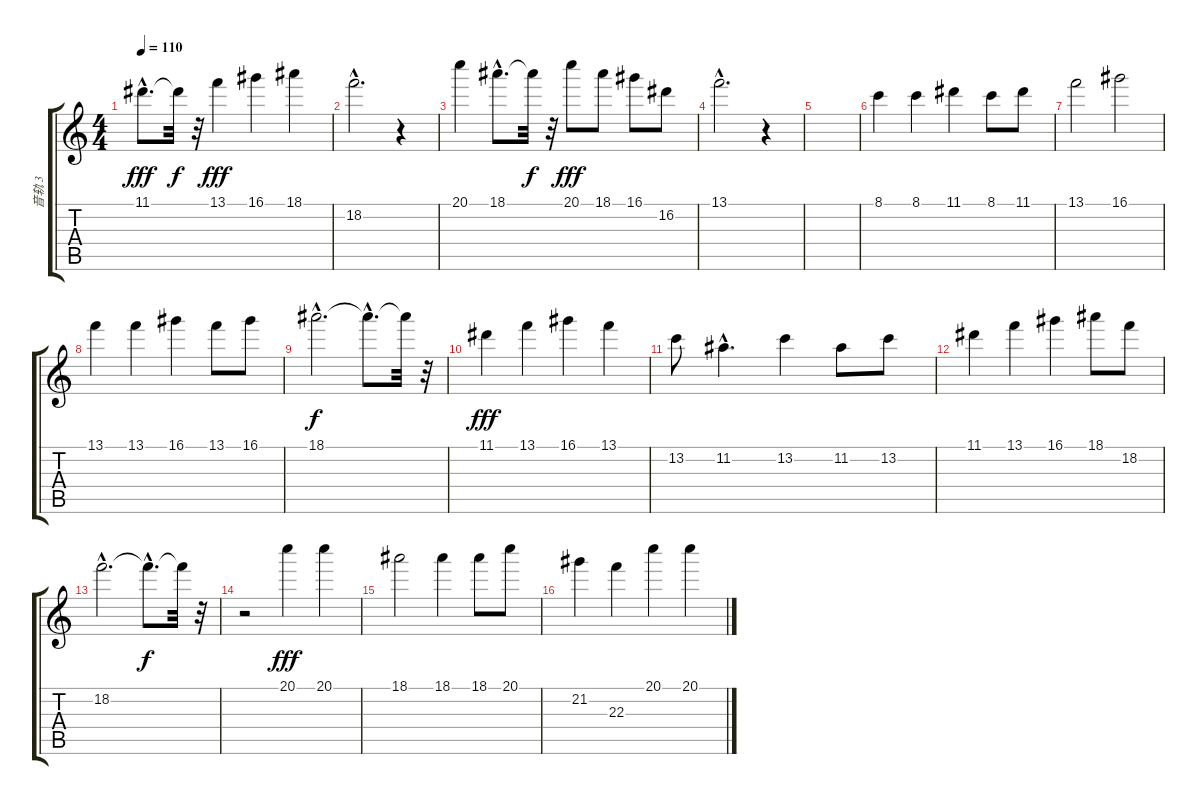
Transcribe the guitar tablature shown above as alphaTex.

\track ("音轨 3" "音轨 3") {instrument acousticguitarnylon}
\staff {score tabs}
\tuning (E4 B3 G3 D3 A2 E2) {hide}
\ts (4 4)
\tempo 110
\clef g2
\ks c
11.1{hac}.8{d dy fff} 11.1{t}.32{dy f} r.32 13.1.4{dy fff} 16.1.4 18.1.4 |
18.2{hac}.2{d} r.4 |
20.1.4 18.1{hac}.8{d} 18.1{t}.32{dy f} r.32 20.1.8{dy fff} 18.1.8 16.1.8 16.2.8 |
13.1{hac}.2{d} r.4 |
|
8.1.4 8.1.4 11.1.4 8.1.8 11.1.8 |
13.1.2 16.1.2 |
13.1.4 13.1.4 16.1.4 13.1.8 16.1.8 |
18.1{hac}.2{d dy f} 18.1{hac t}.8{d} 18.1{t}.32 r.32 |
11.1.4{dy fff} 13.1.4 16.1.4 13.1.4 |
13.2.8 11.2{hac}.4{d} 13.2.4 11.2.8 13.2.8 |
11.1.4 13.1.4 16.1.4 18.1.8 18.2.8 |
18.2{hac}.2{d} 18.2{hac t}.8{d dy f} 18.2{t}.32 r.32 |
r.2 20.1.4{dy fff} 20.1.4 |
18.1.2 18.1.4 18.1.8 20.1.8 |
21.2.4 22.3.4 20.1.4 20.1.4
